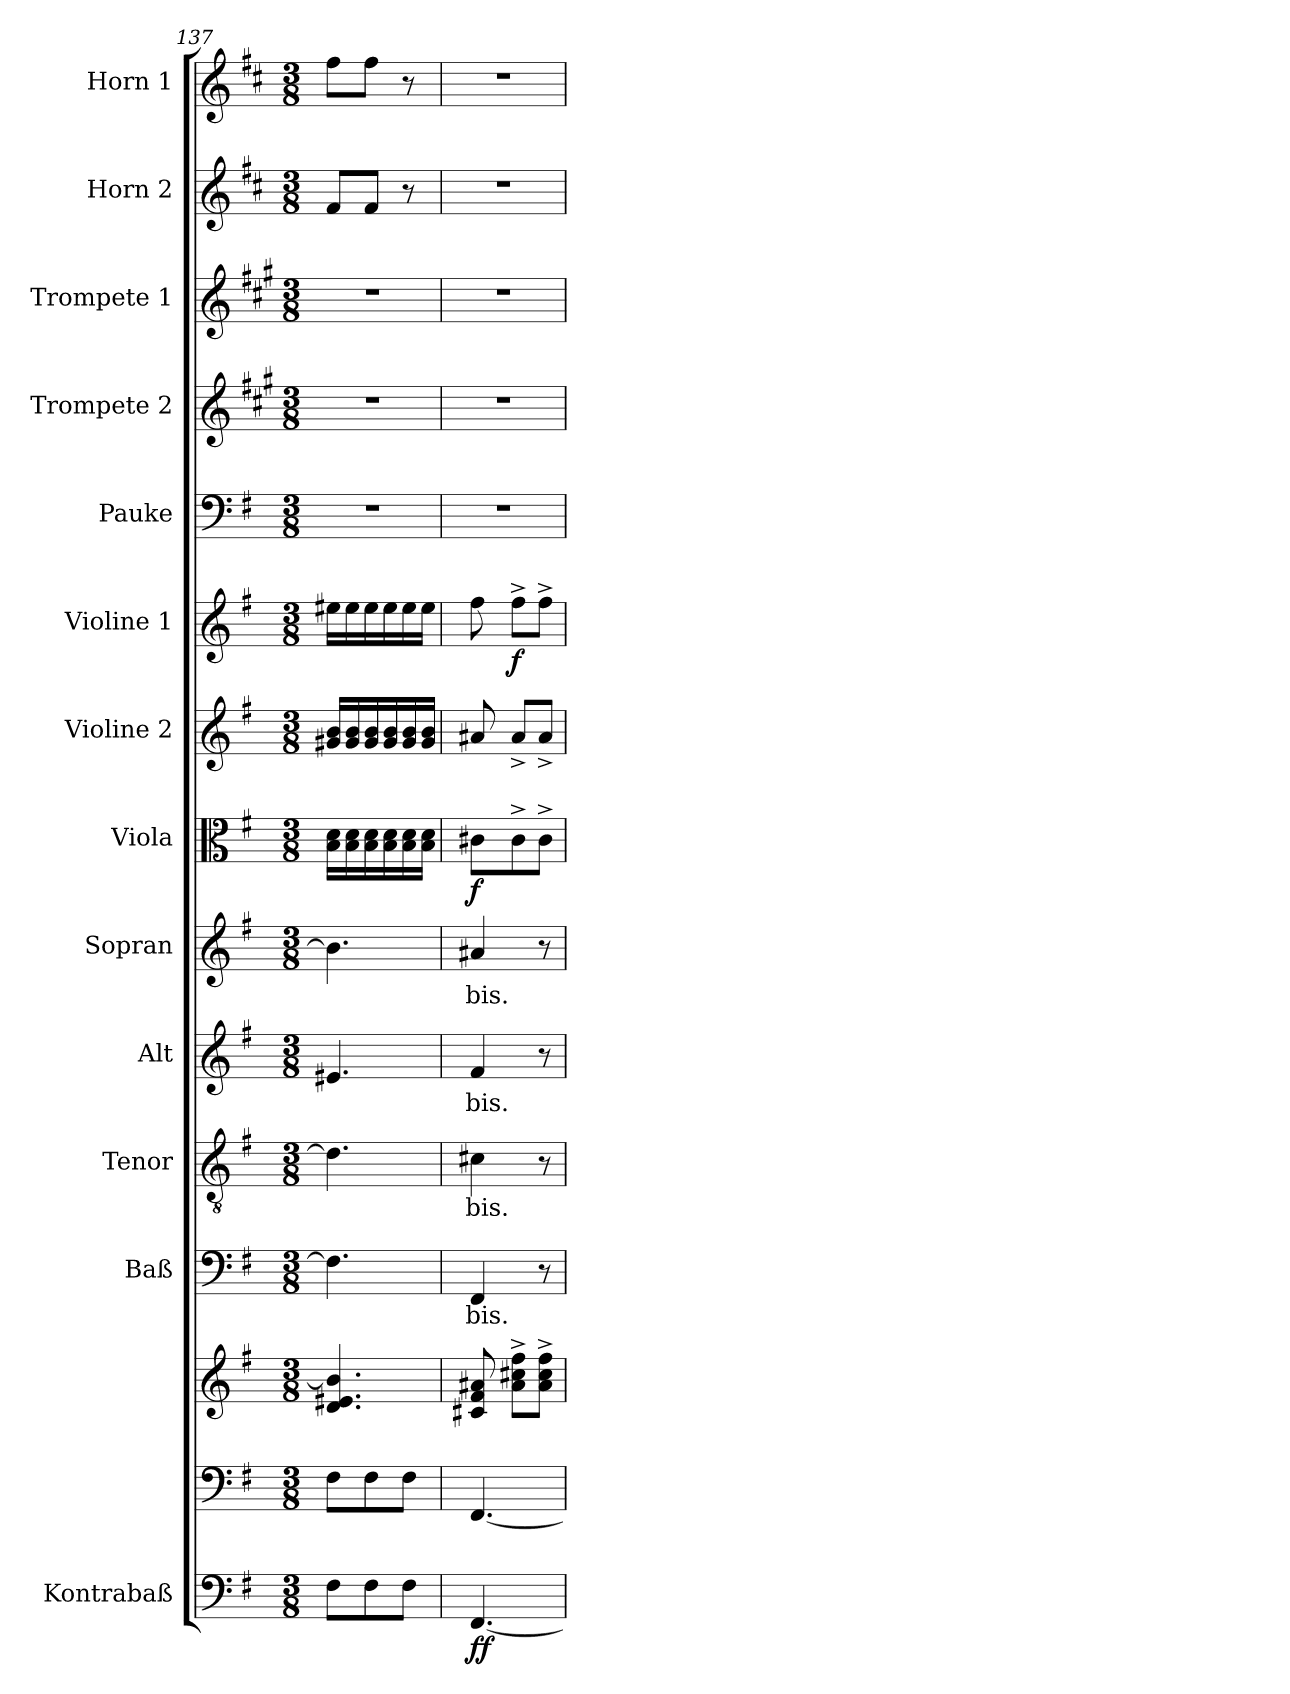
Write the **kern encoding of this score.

**kern	**dynam	**kern	**kern	**kern	**text	**kern	**text	**kern	**text	**kern	**text	**kern	**dynam	**kern	**kern	**dynam	**kern	**kern	**kern	**kern	**kern
*part14	*part14	*part13	*part13	*part12	*part12	*part11	*part11	*part10	*part10	*part9	*part9	*part8	*part8	*part7	*part6	*part6	*part5	*part4	*part3	*part2	*part1
*staff15	*staff15	*staff14	*staff13	*staff12	*staff12	*staff11	*staff11	*staff10	*staff10	*staff9	*staff9	*staff8	*staff8	*staff7	*staff6	*staff6	*staff5	*staff4	*staff3	*staff2	*staff1
*I"Kontrabaß	*	*	*	*I"Baß	*	*I"Tenor	*	*I"Alt	*	*I"Sopran	*	*I"Viola	*	*I"Violine 2	*I"Violine 1	*	*I"Pauke	*I"Trompete 2	*I"Trompete 1	*I"Horn 2	*I"Horn 1
*I'Kb.	*	*	*	*	*	*	*	*	*	*	*	*I'Vla.	*	*I'Vl. 2	*I'Vl. 1	*	*	*I'Tr. 2	*I'Tr. 1	*I'Hr. 2	*I'Hr. 1
*clefF4	*	*clefF4	*clefG2	*clefF4	*	*clefGv2	*	*clefG2	*	*clefG2	*	*clefC3	*	*clefG2	*clefG2	*	*clefF4	*clefG2	*clefG2	*clefG2	*clefG2
*ITrd7c12	*	*	*	*	*	*	*	*	*	*	*	*	*	*	*	*	*	*ITrd1c2	*ITrd1c2	*ITrd4c7	*ITrd4c7
*k[f#]	*	*k[f#]	*k[f#]	*k[f#]	*	*k[f#]	*	*k[f#]	*	*k[f#]	*	*k[f#]	*	*k[f#]	*k[f#]	*	*k[f#]	*k[f#]	*k[f#]	*k[f#]	*k[f#]
*G:	*	*G:	*G:	*G:	*	*G:	*	*G:	*	*G:	*	*G:	*	*G:	*G:	*	*G:	*G:	*G:	*G:	*G:
*M3/8	*	*M3/8	*M3/8	*M3/8	*	*M3/8	*	*M3/8	*	*M3/8	*	*M3/8	*	*M3/8	*M3/8	*	*M3/8	*M3/8	*M3/8	*M3/8	*M3/8
=137	=137	=137	=137	=137	=137	=137	=137	=137	=137	=137	=137	=137	=137	=137	=137	=137	=137	=137	=137	=137	=137
8FF#\L	.	8F#\L	4.d/ 4.e#X/ 4.b/]	4.F#\]	.	4.d\]	.	4.e#X/	.	4.b\]	.	16B\ 16d\LL	.	16g#X/ 16b/LL	16ee#X\LL	.	4.r	4.r	4.r	8B/L	8b\L
.	.	.	.	.	.	.	.	.	.	.	.	16B\ 16d\	.	16g#/ 16b/	16ee#\	.	.	.	.	.	.
8FF#\	.	8F#\	.	.	.	.	.	.	.	.	.	16B\ 16d\	.	16g#/ 16b/	16ee#\	.	.	.	.	8B/J	8b\J
.	.	.	.	.	.	.	.	.	.	.	.	16B\ 16d\	.	16g#/ 16b/	16ee#\	.	.	.	.	.	.
8FF#\J	.	8F#\J	.	.	.	.	.	.	.	.	.	16B\ 16d\	.	16g#/ 16b/	16ee#\	.	.	.	.	8r	8r
.	.	.	.	.	.	.	.	.	.	.	.	16B\ 16d\JJ	.	16g#/ 16b/JJ	16ee#\JJ	.	.	.	.	.	.
!!LO:PB:g=z
=138	=138	=138	=138	=138	=138	=138	=138	=138	=138	=138	=138	=138	=138	=138	=138	=138	=138	=138	=138	=138	=138
!	!LO:DY:b	!	!	!	!LO:LY:b	!	!LO:LY:b	!	!LO:LY:b	!	!LO:LY:b	!	!LO:DY:b	!	!	!	!	!	!	!	!
[4.FFF#/	ff	[4.FF#/	8c#X/ 8f#/ 8a#X/	4FF#/	-bis.	4c#X\	-bis.	4f#/	-bis.	4a#X/	-bis.	8c#X\L	f	8a#X/	8ff#\	.	4.r	4.r	4.r	4.r	4.r
!	!	!	!	!	!	!	!	!	!	!	!	!	!	!	!	!LO:DY:b	!	!	!	!	!
.	.	.	8a#\^> 8cc#X\^> 8ff#\^>L	.	.	.	.	.	.	.	.	8c#^>\	.	8a#^</L	8ff#^>\L	f	.	.	.	.	.
.	.	.	8a#\^> 8cc#\^> 8ff#\^>J	8r	.	8r	.	8r	.	8r	.	8c#^>\J	.	8a#^</J	8ff#^>\J	.	.	.	.	.	.
=	=	=	=	=	=	=	=	=	=	=	=	=	=	=	=	=	=	=	=	=	=
*-	*-	*-	*-	*-	*-	*-	*-	*-	*-	*-	*-	*-	*-	*-	*-	*-	*-	*-	*-	*-	*-
